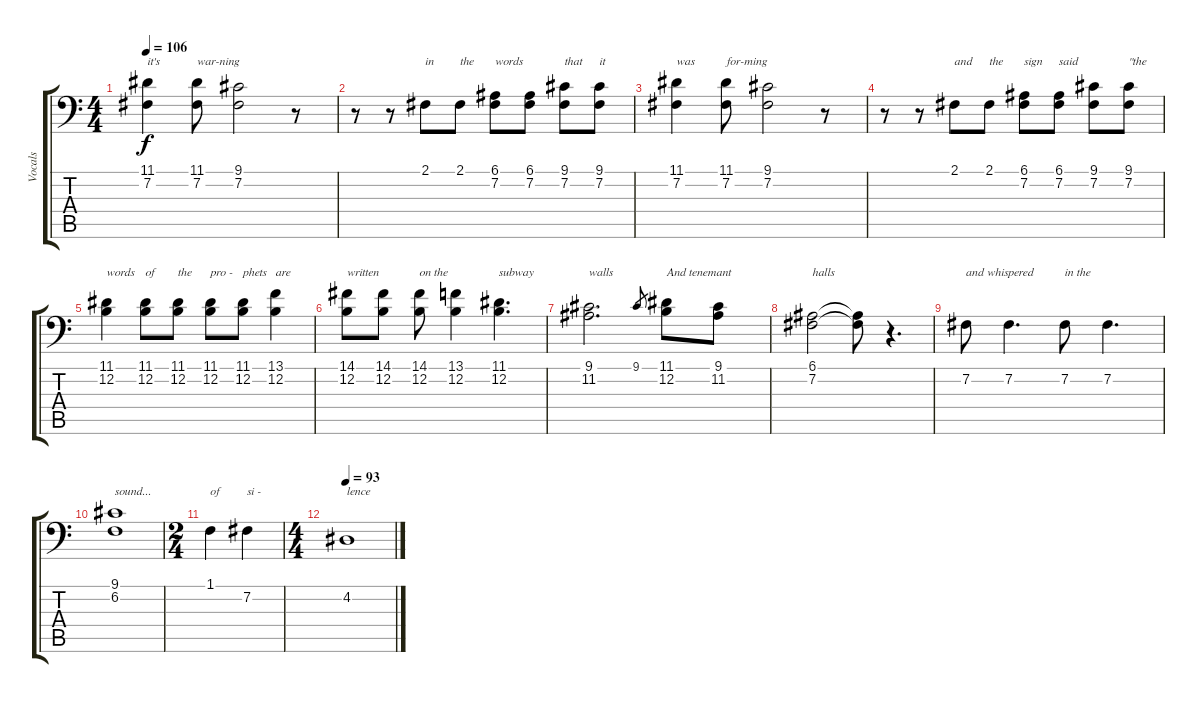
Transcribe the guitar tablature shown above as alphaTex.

\track ("Vocals" "Vocals") {instrument tenorsax}
\staff {score tabs}
\tuning (E3 B2 G2 D2 A1 E1) {hide}
\ts (4 4)
\tempo 106
\clef f4
\ks c
(11.1 7.2).4{txt "it's" dy f} (11.1 7.2).8{txt "war-ning"} (9.1 7.2).2 r.8 |
r.8 r.8 2.1.8{txt "in"} 2.1.8{txt "the"} (6.1 7.2).8{txt "words"} (6.1 7.2).8 (9.1 7.2).8{txt "that"} (9.1 7.2).8{txt "it"} |
(11.1 7.2).4{txt "was"} (11.1 7.2).8{txt "for-ming"} (9.1 7.2).2 r.8 |
r.8 r.8 2.1.8{txt "and"} 2.1.8{txt "the"} (6.1 7.2).8{txt "sign"} (6.1 7.2).8{txt "said"} (9.1 7.2).8 (9.1 7.2).8{txt "\"the"} |
(11.1 12.2).4{txt "words"} (11.1 12.2).8{txt "of"} (11.1 12.2).8{txt "the"} (11.1 12.2).8{txt "pro -"} (11.1 12.2).8{txt "phets"} (13.1 12.2).4{txt "are"} |
(14.1 12.2).8{txt "written"} (14.1 12.2).8 (14.1 12.2).8{txt "on the"} (13.1 12.2).4 (11.1 12.2).4{d txt "subway"} |
(9.1 11.2).2{d txt "walls"} 9.1.8{gr} (11.1 12.2).8{txt "And tenemant"} (9.1 11.2).8 |
(6.1 7.2).2{txt "halls"} (6.1{t} 7.2{t}).8 r.4{d} |
7.2.8{txt "and whispered"} 7.2.4{d} 7.2.8{txt "in the"} 7.2.4{d} |
(9.1 6.2).1{txt "sound..."} |
\ts (2 4)
1.1.4{txt "of"} 7.2.4{txt "si -"} |
\ts (4 4)
\tempo 93
4.2.1{txt "lence" volume 5}
